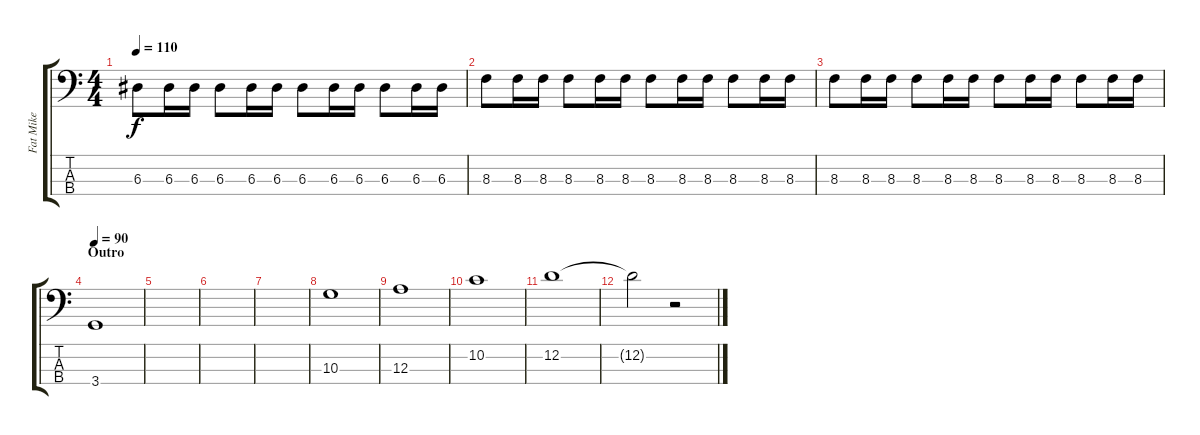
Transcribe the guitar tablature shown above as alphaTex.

\track ("Fat Mike" "Fat Mike") {instrument electricbasspick}
\staff {score tabs}
\tuning (G2 D2 A1 E1) {hide}
\ts (4 4)
\tempo 110
\clef f4
\ks c
6.3.8{dy f} 6.3.16 6.3.16 6.3.8 6.3.16 6.3.16 6.3.8 6.3.16 6.3.16 6.3.8 6.3.16 6.3.16 |
8.3.8 8.3.16 8.3.16 8.3.8 8.3.16 8.3.16 8.3.8 8.3.16 8.3.16 8.3.8 8.3.16 8.3.16 |
8.3.8 8.3.16 8.3.16 8.3.8 8.3.16 8.3.16 8.3.8 8.3.16 8.3.16 8.3.8 8.3.16 8.3.16 |
\section ("" "Outro")
\tempo 90
3.4.1 |
|
|
|
10.3.1 |
12.3.1 |
10.2.1 |
12.2.1 |
12.2{t}.2 r.2
